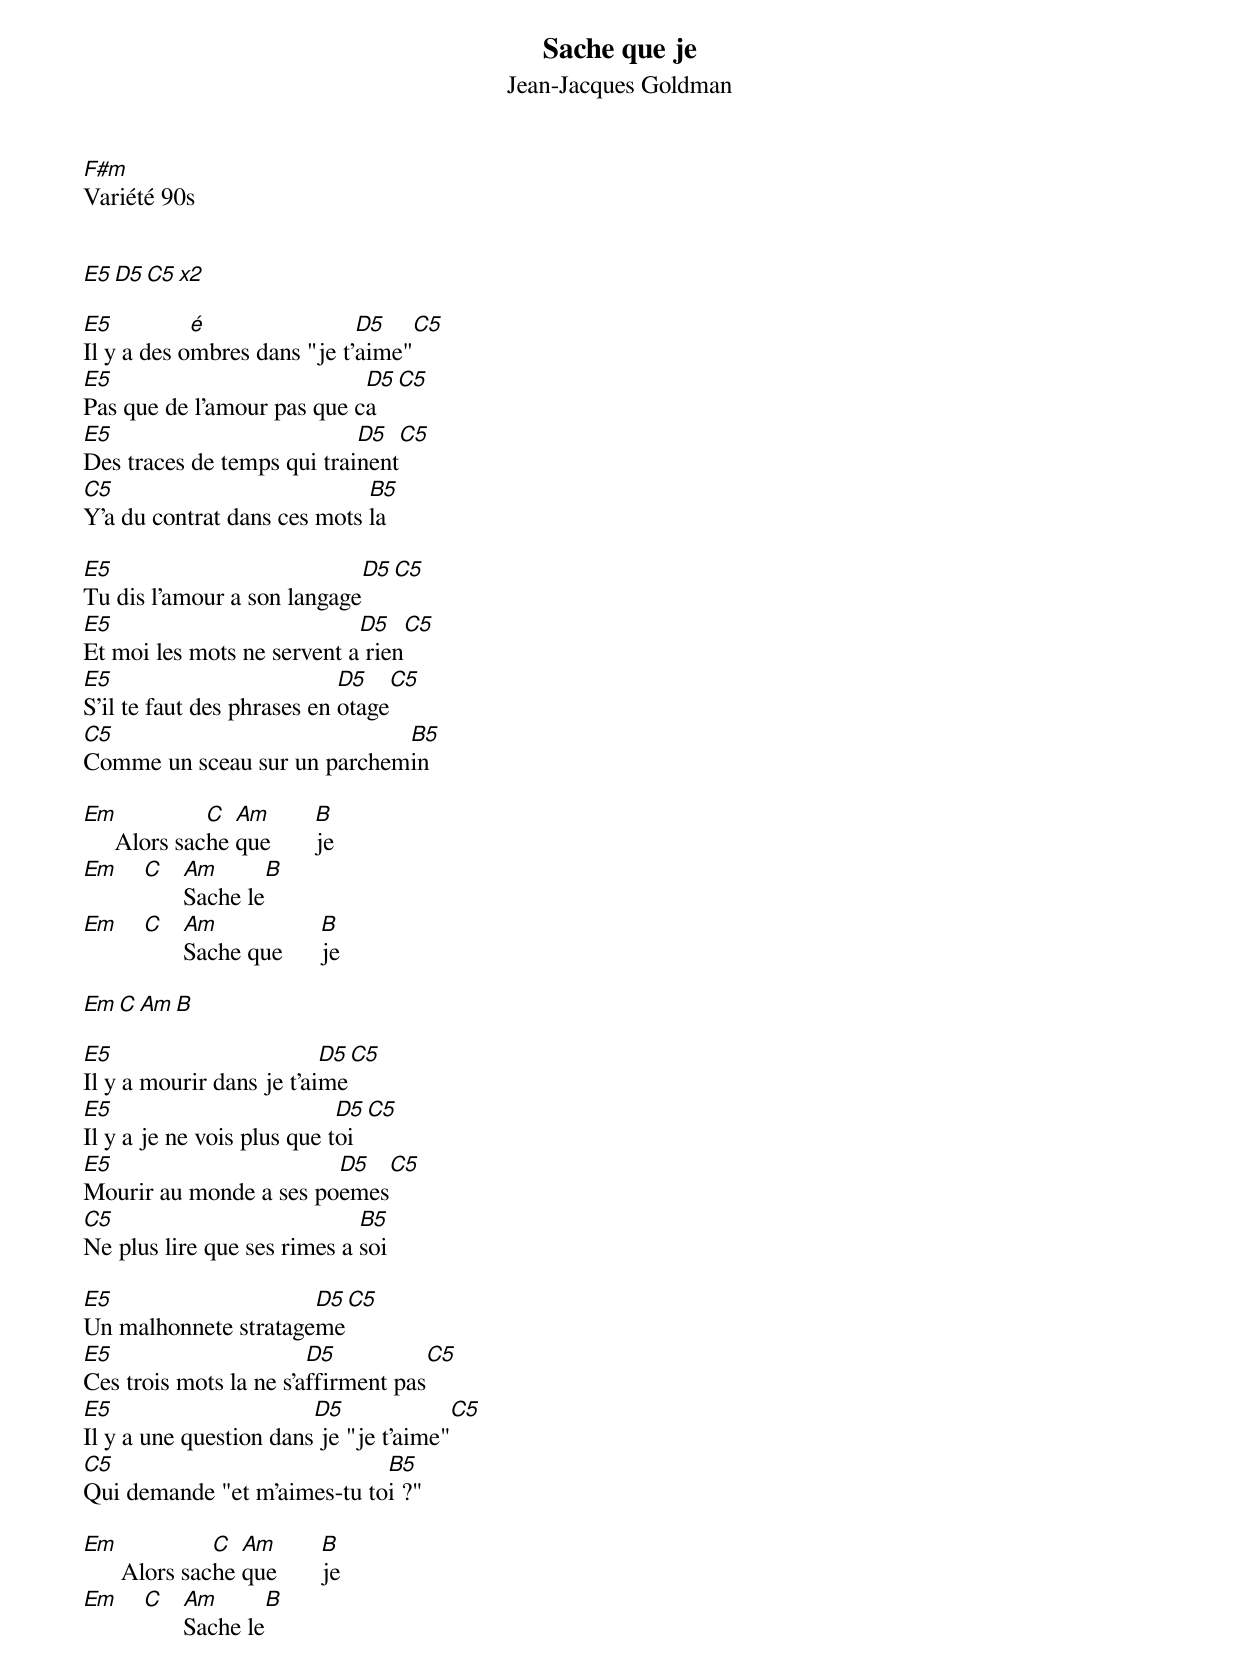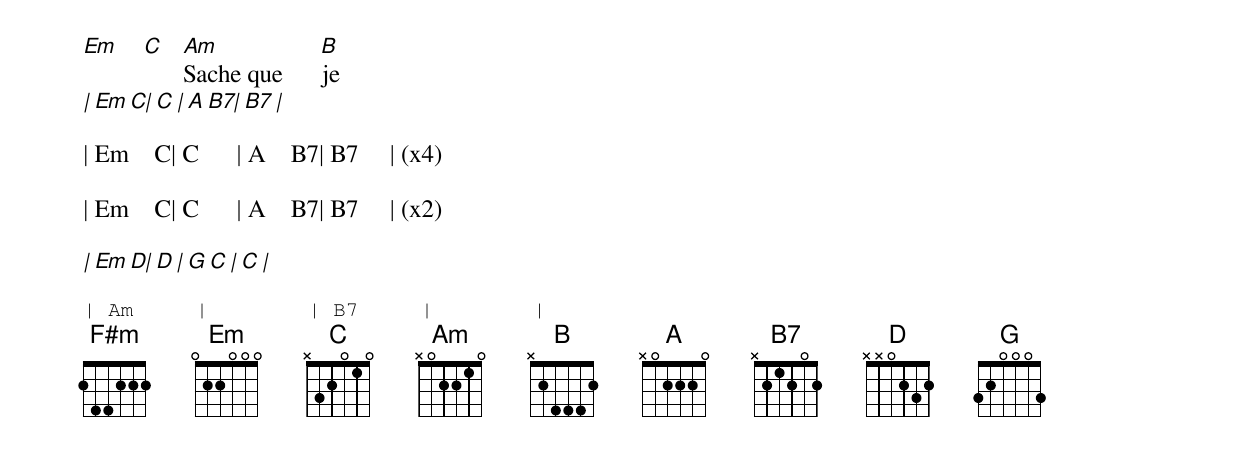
Sache que je
Jean-Jacques Goldman
F#m
Variété 90s


E5 D5 C5  x2

E5          é                D5       C5
Il y a des ombres dans "je t'aime"
E5                          D5       C5
Pas que de l'amour pas que ca
E5                          D5       C5
Des traces de temps qui trainent
C5                           B5
Y'a du contrat dans ces mots la

E5                          D5       C5
Tu dis l'amour a son langage
E5                          D5       C5
Et moi les mots ne servent a rien
E5                          D5       C5
S'il te faut des phrases en otage
C5                           B5
Comme un sceau sur un parchemin

Em            C  Am        B
     Alors sache que       je
Em  C  Am             B
       Sache le
Em  C  Am             B
       Sache que      je

Em  C  Am             B

E5                        D5       C5
Il y a mourir dans je t'aime
E5                          D5       C5
Il y a je ne vois plus que toi
E5                      D5       C5
Mourir au monde a ses poemes
C5                           B5
Ne plus lire que ses rimes a soi

E5                    D5       C5
Un malhonnete stratageme
E5                      D5            C5
Ces trois mots la ne s'affirment pas
E5                      D5               C5
Il y a une question dans je "je t'aime"
C5                           B5
Qui demande "et m'aimes-tu toi ?"

Em             C  Am        B
      Alors sache que       je
Em  C  Am             B
       Sache le
Em  C  Am             B
       Sache que      je
| Em    C| C      | A    B7| B7     |

| Em    C| C      | A    B7| B7     | (x4)

| Em    C| C      | A    B7| B7     | (x2)

| Em    D| D      | G    C | C      |

| Am     |        | B7     |        |
